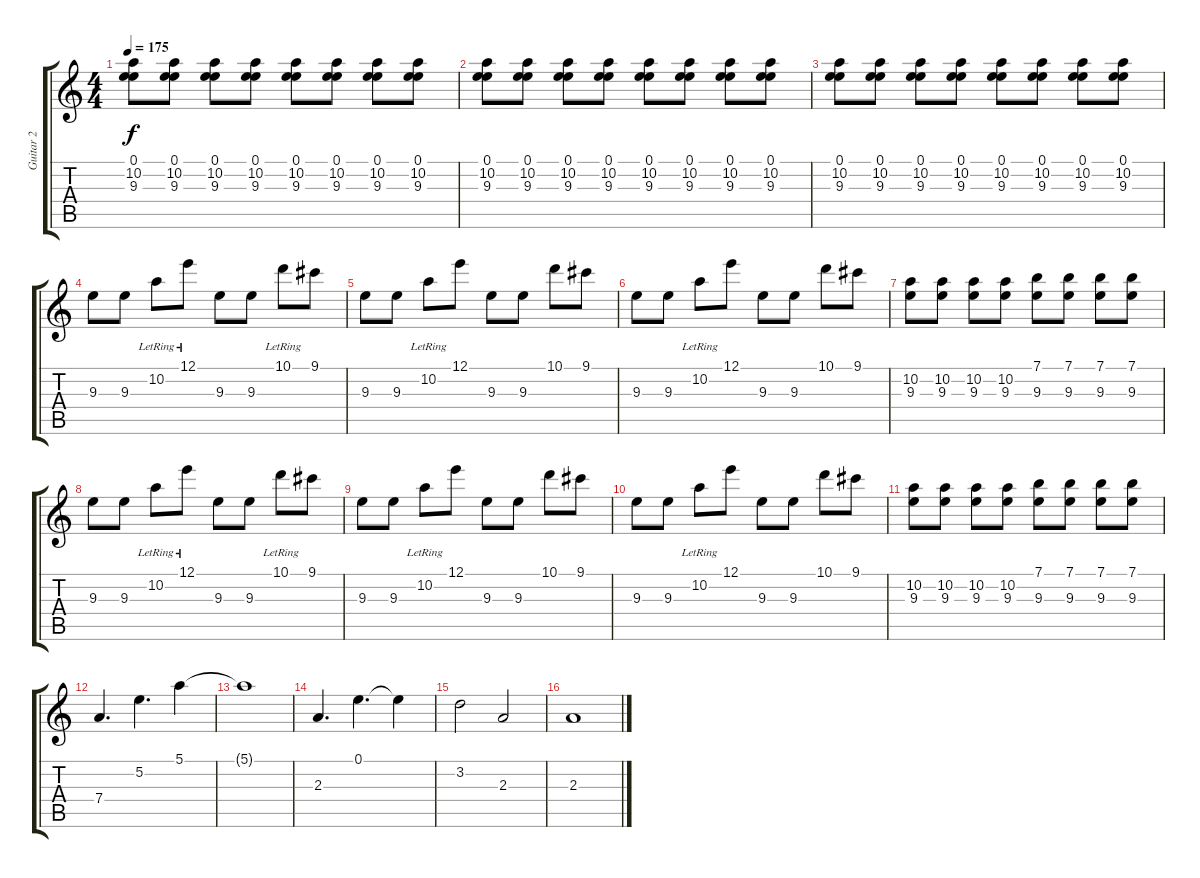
\track ("Guitar 2" "Guitar 2") {instrument distortionguitar}
\staff {score tabs}
\tuning (E4 B3 G3 D3 A2 D2) {hide}
\ts (4 4)
\tempo 175
\clef g2
\ks c
(0.1 10.2 9.3).8{dy f} (0.1 10.2 9.3).8 (0.1 10.2 9.3).8 (0.1 10.2 9.3).8 (0.1 10.2 9.3).8 (0.1 10.2 9.3).8 (0.1 10.2 9.3).8 (0.1 10.2 9.3).8 |
(0.1 10.2 9.3).8 (0.1 10.2 9.3).8 (0.1 10.2 9.3).8 (0.1 10.2 9.3).8 (0.1 10.2 9.3).8 (0.1 10.2 9.3).8 (0.1 10.2 9.3).8 (0.1 10.2 9.3).8 |
(0.1 10.2 9.3).8 (0.1 10.2 9.3).8 (0.1 10.2 9.3).8 (0.1 10.2 9.3).8 (0.1 10.2 9.3).8 (0.1 10.2 9.3).8 (0.1 10.2 9.3).8 (0.1 10.2 9.3).8 |
9.3.8{balance 11 instrument overdrivenguitar} 9.3.8 10.2{lr}.8 12.1{lr}.8 9.3.8 9.3.8 10.1{lr}.8 9.1.8 |
9.3.8 9.3.8 10.2{lr}.8 12.1.8 9.3.8 9.3.8 10.1.8 9.1.8 |
9.3.8 9.3.8 10.2{lr}.8 12.1.8 9.3.8 9.3.8 10.1.8 9.1.8 |
(10.2 9.3).8 (10.2 9.3).8 (10.2 9.3).8 (10.2 9.3).8 (7.1 9.3).8 (7.1 9.3).8 (7.1 9.3).8 (7.1 9.3).8 |
9.3.8{balance 11 instrument overdrivenguitar} 9.3.8 10.2{lr}.8 12.1{lr}.8 9.3.8 9.3.8 10.1{lr}.8 9.1.8 |
9.3.8 9.3.8 10.2{lr}.8 12.1.8 9.3.8 9.3.8 10.1.8 9.1.8 |
9.3.8 9.3.8 10.2{lr}.8 12.1.8 9.3.8 9.3.8 10.1.8 9.1.8 |
(10.2 9.3).8 (10.2 9.3).8 (10.2 9.3).8 (10.2 9.3).8 (7.1 9.3).8 (7.1 9.3).8 (7.1 9.3).8 (7.1 9.3).8 |
7.4.4{d} 5.2.4{d} 5.1.4 |
5.1{t}.1 |
2.3.4{d} 0.1.4{d} 0.1{t}.4 |
3.2.2 2.3.2 |
2.3.1
